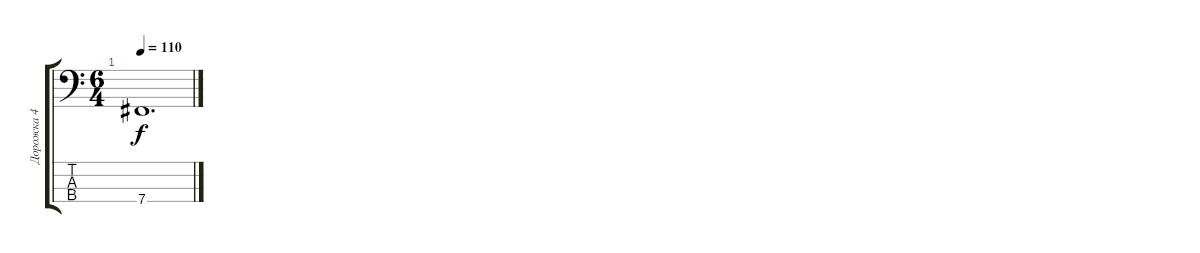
\track ("Дорожка 4" "Дорожка 4") {instrument electricbasspick}
\staff {score tabs}
\tuning (E2 B1 Gb1 B0) {hide}
\ts (6 4)
\tempo 110
\clef f4
\ks c
7.4.1{d dy f}
